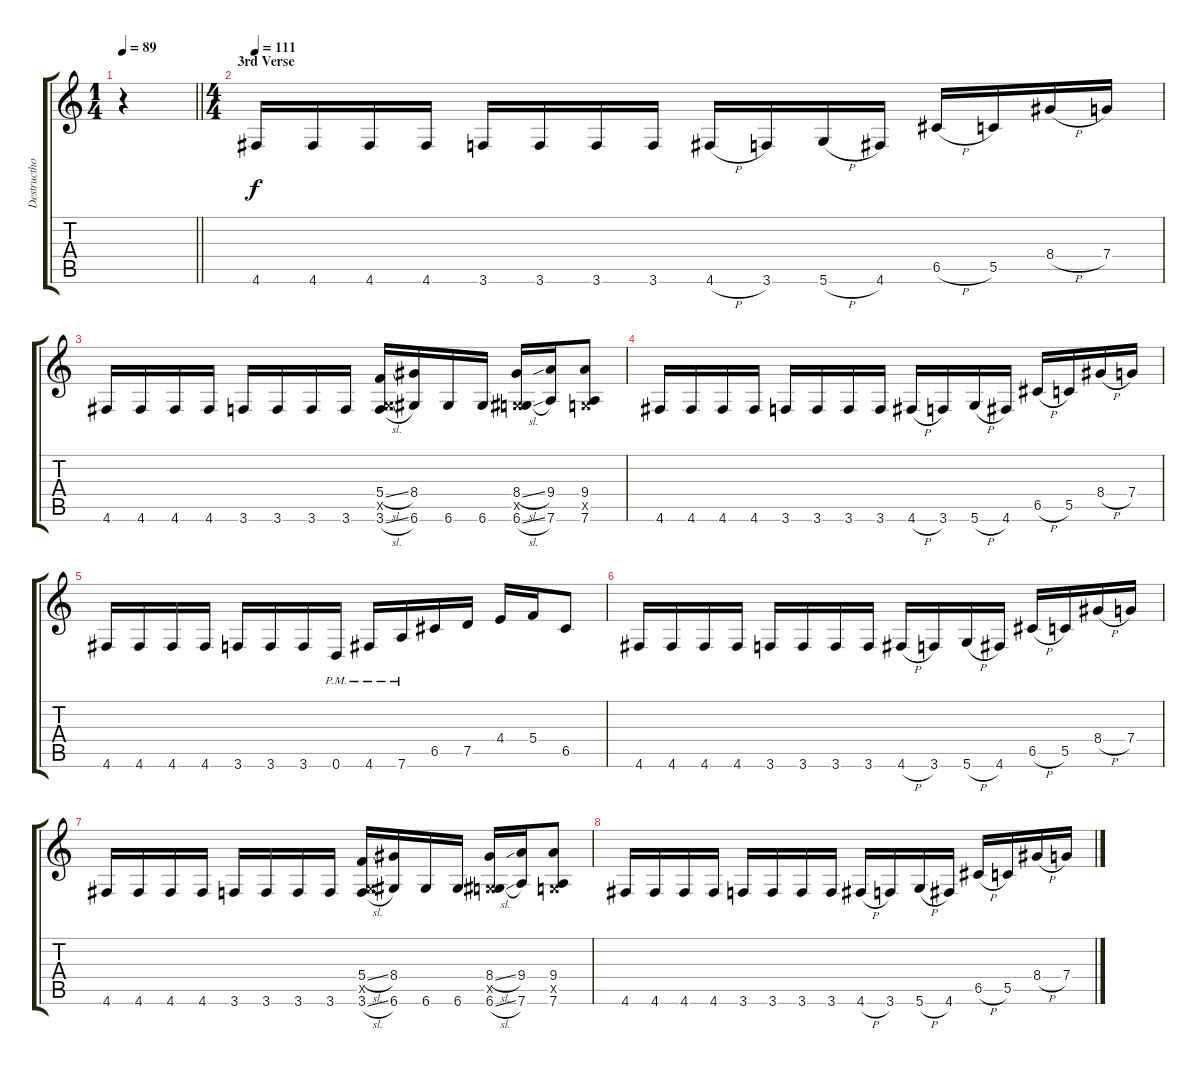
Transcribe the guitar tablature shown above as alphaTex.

\track ("Destructhor" "Destructho") {instrument overdrivenguitar}
\staff {score tabs}
\tuning (D4 A3 F3 C3 G2 D2) {hide}
\ts (1 4)
\tempo 89
\clef g2
\barLineRight lightlight
\ks c
r.4{dy f} |
\ts (4 4)
\section ("" "3rd Verse")
\tempo 111
4.6.16 4.6.16 4.6.16 4.6.16 3.6.16 3.6.16 3.6.16 3.6.16 4.6{h}.16 3.6.16 5.6{h}.16 4.6.16 6.5{h}.16 5.5.16 8.4{h}.16 7.4.16 |
4.6.16 4.6.16 4.6.16 4.6.16 3.6.16 3.6.16 3.6.16 3.6.16 (5.4{sl} 0.5{x} 3.6{sl}).16 (8.4 6.6).16 6.6.16 6.6.16 (8.4{sl} 0.5{x} 6.6{sl}).16 (9.4 7.6).16 (9.4 0.5{x} 7.6).8 |
4.6.16 4.6.16 4.6.16 4.6.16 3.6.16 3.6.16 3.6.16 3.6.16 4.6{h}.16 3.6.16 5.6{h}.16 4.6.16 6.5{h}.16 5.5.16 8.4{h}.16 7.4.16 |
4.6.16 4.6.16 4.6.16 4.6.16 3.6.16 3.6.16 3.6.16 0.6{pm}.16 4.6{pm}.16 7.6{pm}.16 6.5.16 7.5.16 4.4.16 5.4.16 6.5.8 |
4.6.16 4.6.16 4.6.16 4.6.16 3.6.16 3.6.16 3.6.16 3.6.16 4.6{h}.16 3.6.16 5.6{h}.16 4.6.16 6.5{h}.16 5.5.16 8.4{h}.16 7.4.16 |
4.6.16 4.6.16 4.6.16 4.6.16 3.6.16 3.6.16 3.6.16 3.6.16 (5.4{sl} 0.5{x} 3.6{sl}).16 (8.4 6.6).16 6.6.16 6.6.16 (8.4{sl} 0.5{x} 6.6{sl}).16 (9.4 7.6).16 (9.4 0.5{x} 7.6).8 |
4.6.16 4.6.16 4.6.16 4.6.16 3.6.16 3.6.16 3.6.16 3.6.16 4.6{h}.16 3.6.16 5.6{h}.16 4.6.16 6.5{h}.16 5.5.16 8.4{h}.16 7.4.16
